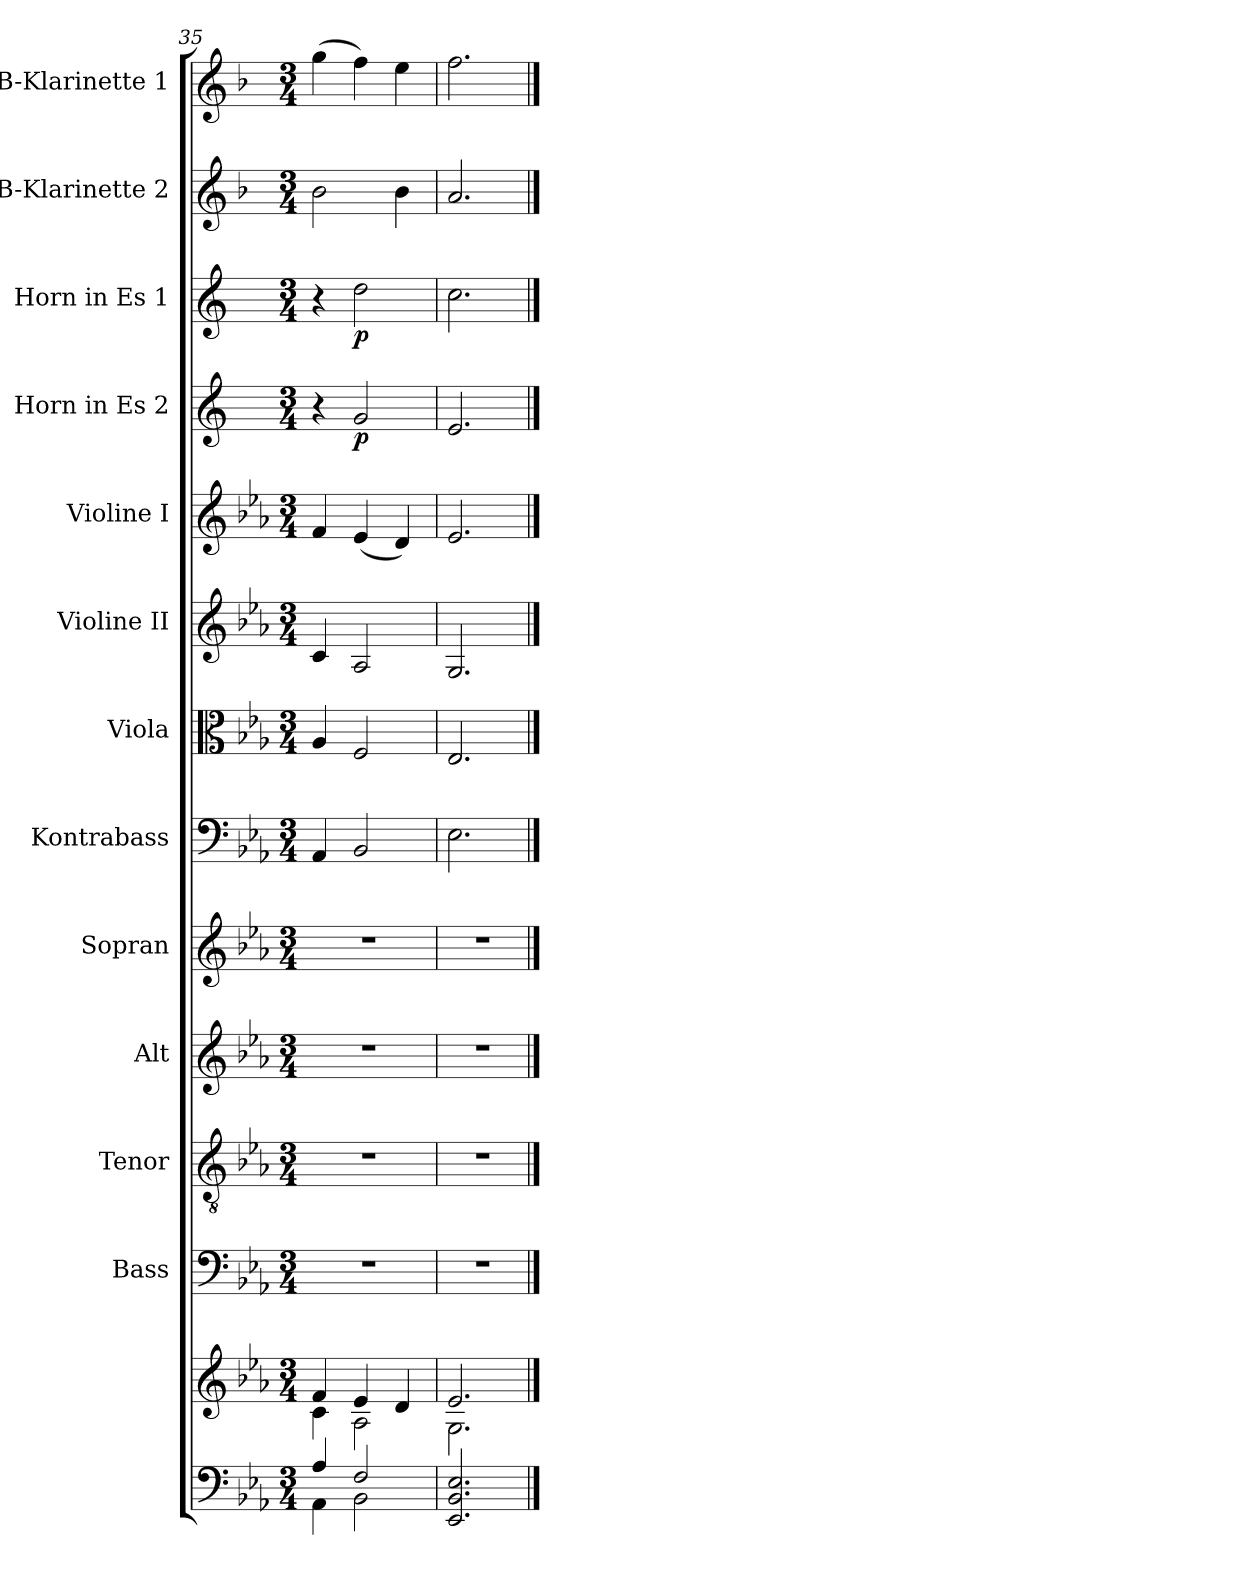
**kern	**kern	**kern	**kern	**kern	**kern	**kern	**kern	**kern	**kern	**kern	**dynam	**kern	**dynam	**kern	**kern
*part13	*part13	*part12	*part11	*part10	*part9	*part8	*part7	*part6	*part5	*part4	*part4	*part3	*part3	*part2	*part1
*staff14	*staff13	*staff12	*staff11	*staff10	*staff9	*staff8	*staff7	*staff6	*staff5	*staff4	*staff4	*staff3	*staff3	*staff2	*staff1
*	*	*I"Bass	*I"Tenor	*I"Alt	*I"Sopran	*I"Kontrabass	*I"Viola	*I"Violine II	*I"Violine I	*I"Horn in Es 2	*	*I"Horn in Es 1	*	*I"B-Klarinette 2	*I"B-Klarinette 1
*	*	*I'B.	*I'T.	*I'A.	*I'S.	*I'Kb.	*I'Vla.	*I'Vl. II	*I'Vl. I	*	*	*	*	*I'B Kl. 2	*I'B Kl. 1
*clefF4	*clefG2	*clefF4	*clefGv2	*clefG2	*clefG2	*clefF4	*clefC3	*clefG2	*clefG2	*clefG2	*	*clefG2	*	*clefG2	*clefG2
*	*	*	*	*	*	*ITrd7c12	*	*	*	*ITrd5c9	*	*ITrd5c9	*	*ITrd1c2	*ITrd1c2
*k[b-e-a-]	*k[b-e-a-]	*k[b-e-a-]	*k[b-e-a-]	*k[b-e-a-]	*k[b-e-a-]	*k[b-e-a-]	*k[b-e-a-]	*k[b-e-a-]	*k[b-e-a-]	*k[b-e-a-]	*	*k[b-e-a-]	*	*k[b-e-a-]	*k[b-e-a-]
*E-:	*E-:	*E-:	*E-:	*E-:	*E-:	*E-:	*E-:	*E-:	*E-:	*E-:	*	*E-:	*	*E-:	*E-:
*M3/4	*M3/4	*M3/4	*M3/4	*M3/4	*M3/4	*M3/4	*M3/4	*M3/4	*M3/4	*M3/4	*	*M3/4	*	*M3/4	*M3/4
=35	=35	=35	=35	=35	=35	=35	=35	=35	=35	=35	=35	=35	=35	=35	=35
*^	*^	*	*	*	*	*	*	*	*	*	*	*	*	*	*
4A-/	4AA-\	4f/	4c\	2.r	2.r	2.r	2.r	4AAA-/	4A-/	4c/	4f/	4r	.	4r	.	2a-\	(>4ff\
!	!	!	!	!	!	!	!	!	!	!	!	!	!LO:DY:b	!	!LO:DY:b	!	!
2F/	2BB-\	4e-/	2A-\	.	.	.	.	2BBB-/	2F/	2A-/	(<4e-/	2B-/	p	2f\	p	.	4ee-\)
.	.	4d/	.	.	.	.	.	.	.	.	4d/)	.	.	.	.	4a-\	4dd\
*v	*v	*	*	*	*	*	*	*	*	*	*	*	*	*	*	*	*
=36	=36	=36	=36	=36	=36	=36	=36	=36	=36	=36	=36	=36	=36	=36	=36	=36
2.EE-/ 2.BB-/ 2.E-/	2.e-/	2.G\	2.r	2.r	2.r	2.r	2.EE-\	2.E-/	2.G/	2.e-/	2.G/	.	2.e-\	.	2.g/	2.ee-\
*	*v	*v	*	*	*	*	*	*	*	*	*	*	*	*	*	*
==	==	==	==	==	==	==	==	==	==	==	==	==	==	==	==
*-	*-	*-	*-	*-	*-	*-	*-	*-	*-	*-	*-	*-	*-	*-	*-
